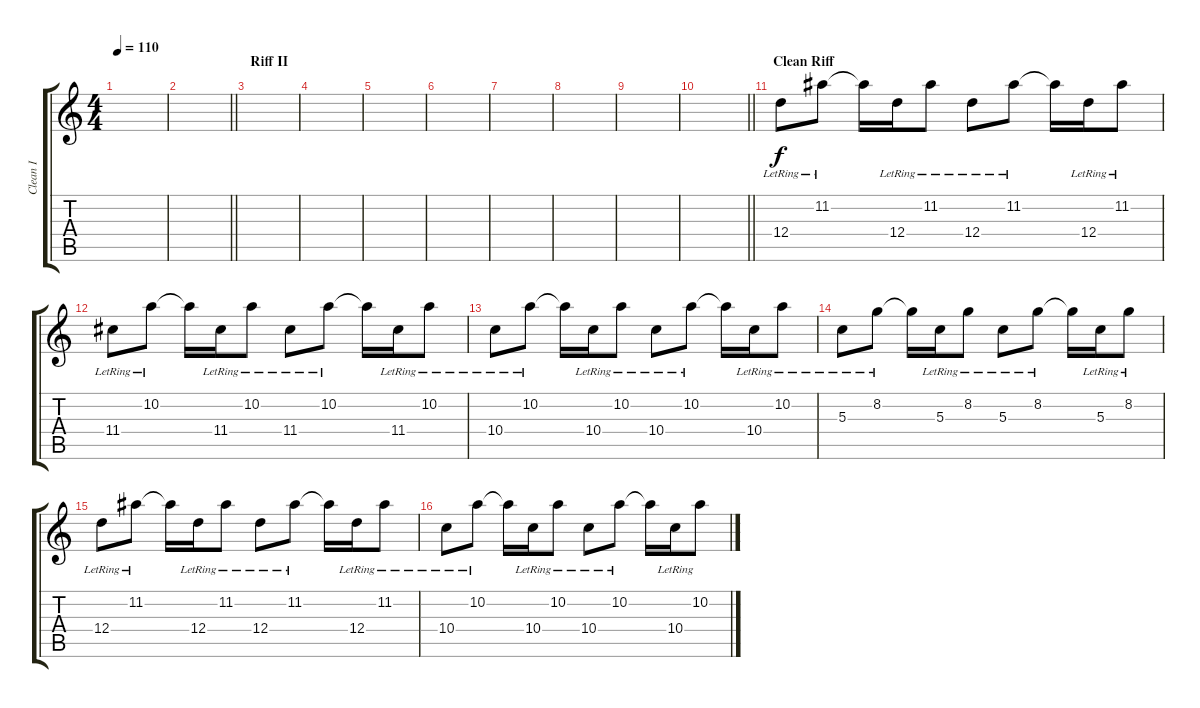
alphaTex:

\track ("Clean I" "Clean I") {instrument electricguitarjazz}
\staff {score tabs}
\tuning (E4 B3 G3 D3 A2 E2) {hide}
\ts (4 4)
\tempo 110
\clef g2
\ks c
|
\barLineRight lightlight
|
\section ("" "Riff II")
|
|
|
|
|
|
|
\barLineRight lightlight
|
\section ("" "Clean Riff")
12.4{lr}.8 11.2{lr}.8 11.2{t}.16 12.4{lr}.16 11.2{lr}.8 12.4{lr}.8 11.2{lr}.8 11.2{t}.16 12.4{lr}.16 11.2{lr}.8 |
11.4{lr}.8 10.2{lr}.8 10.2{t}.16 11.4{lr}.16 10.2{lr}.8 11.4{lr}.8 10.2{lr}.8 10.2{t}.16 11.4{lr}.16 10.2{lr}.8 |
10.4{lr}.8 10.2{lr}.8 10.2{t}.16 10.4{lr}.16 10.2{lr}.8 10.4{lr}.8 10.2{lr}.8 10.2{t}.16 10.4{lr}.16 10.2{lr}.8 |
5.3{lr}.8 8.2{lr}.8 8.2{t}.16 5.3{lr}.16 8.2{lr}.8 5.3{lr}.8 8.2{lr}.8 8.2{t}.16 5.3{lr}.16 8.2{lr}.8 |
12.4{lr}.8 11.2{lr}.8 11.2{t}.16 12.4{lr}.16 11.2{lr}.8 12.4{lr}.8 11.2{lr}.8 11.2{t}.16 12.4{lr}.16 11.2{lr}.8 |
10.4{lr}.8 10.2{lr}.8 10.2{t}.16 10.4{lr}.16 10.2{lr}.8 10.4{lr}.8 10.2{lr}.8 10.2{t}.16 10.4{lr}.16 10.2{lr}.8
